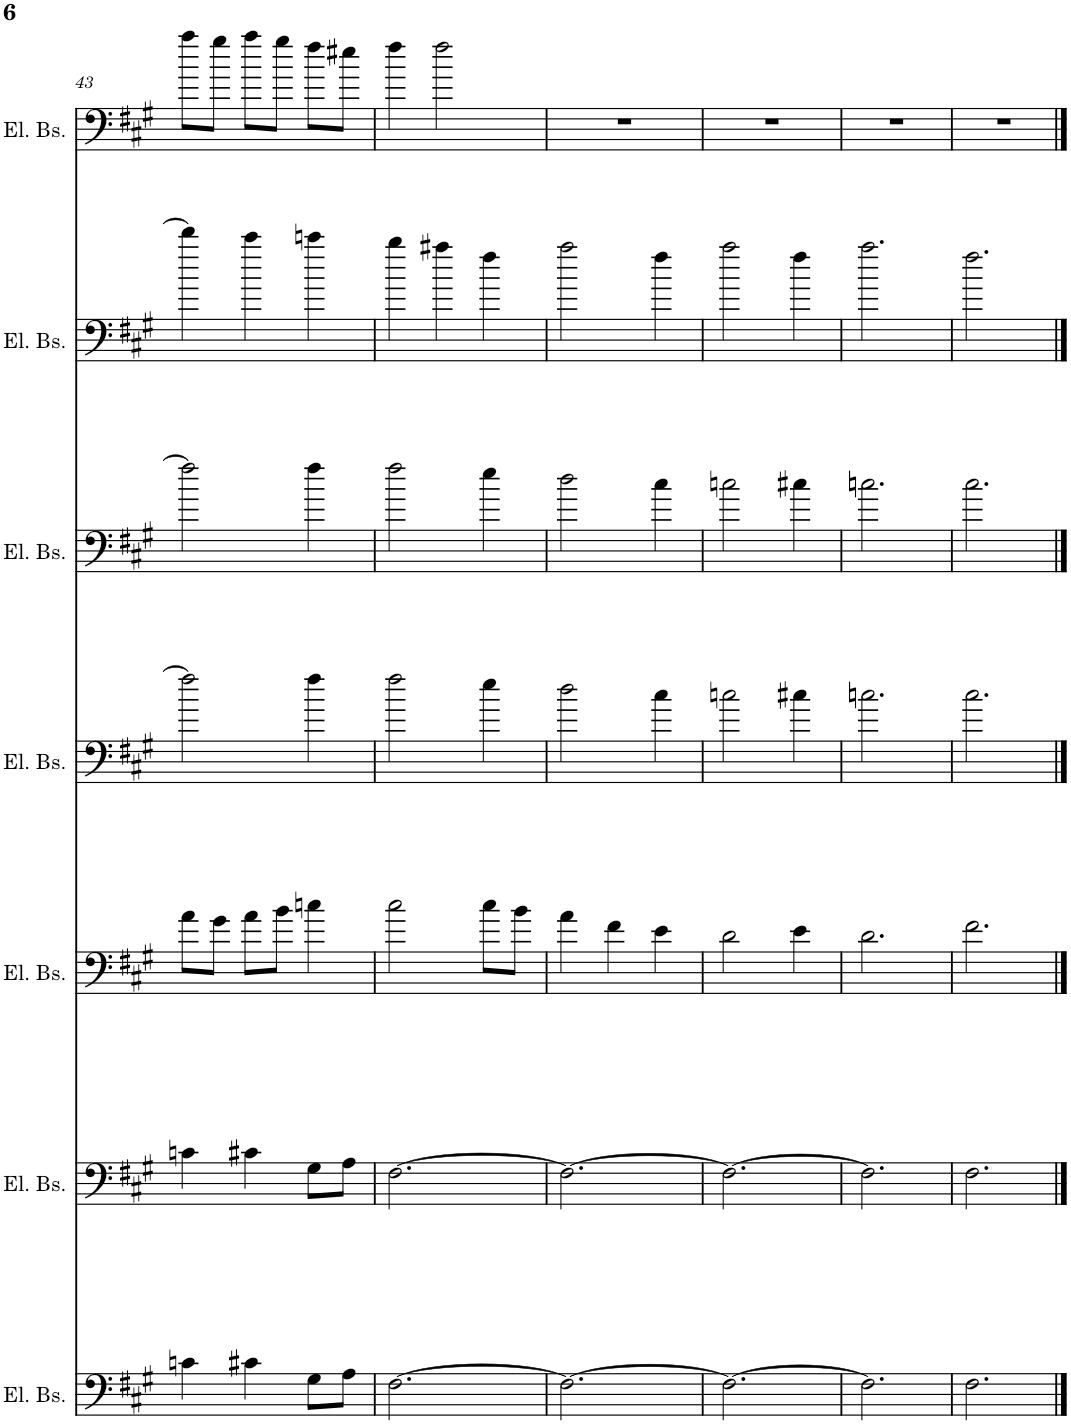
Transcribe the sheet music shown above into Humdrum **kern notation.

**kern	**kern	**kern	**kern	**kern	**kern	**kern
*part7	*part6	*part5	*part4	*part3	*part2	*part1
*staff7	*staff6	*staff5	*staff4	*staff3	*staff2	*staff1
*I"5-snarige elektrische bas	*I"5-snarige elektrische bas	*I"5-snarige elektrische bas	*I"6-snarige elektrische bas	*I"6-snarige elektrische bas	*I"6-snarige elektrische bas	*I"6-snarige elektrische bas
*I'El. Bs.	*I'El. Bs.	*I'El. Bs.	*I'El. Bs.	*I'El. Bs.	*I'El. Bs.	*I'El. Bs.
!!LO:PB:g=z
*clefF4	*clefF4	*clefF4	*clefF4	*clefF4	*clefF4	*clefF4
*Trd7c12	*Trd7c12	*Trd7c12	*Trd7c12	*Trd7c12	*Trd7c12	*Trd7c12
*k[f#c#g#]	*k[f#c#g#]	*k[f#c#g#]	*k[f#c#g#]	*k[f#c#g#]	*k[f#c#g#]	*k[f#c#g#]
*M3/4	*M3/4	*M3/4	*M3/4	*M3/4	*M3/4	*M3/4
=43	=43	=43	=43	=43	=43	=43
4cn\	4cn\	8a\L	2ff#\]	2ff#\]	4ddd\]	8aa\L
.	.	8g#\J	.	.	.	8gg#\J
4c#X\	4c#X\	8a\L	.	.	4ccc#\	8aa\L
.	.	8b\J	.	.	.	8gg#\J
8G#\L	8G#\L	4ccn\	4ff#\	4ff#\	4cccn\	8ff#\L
8A\J	8A\J	.	.	.	.	8ee#X\J
=44	=44	=44	=44	=44	=44	=44
[2.F#\	[2.F#\	2cc#\	2ff#\	2ff#\	4bb\	4ff#\
.	.	.	.	.	4aa#X\	2ff#\
.	.	8cc#\L	4ee\	4ee\	4ff#\	.
.	.	8b\J	.	.	.	.
=45	=45	=45	=45	=45	=45	=45
2.F#\_	2.F#\_	4a\	2dd\	2dd\	2aa\	2.r
.	.	4f#\	.	.	.	.
.	.	4e\	4cc#\	4cc#\	4ff#\	.
=46	=46	=46	=46	=46	=46	=46
2.F#\_	2.F#\_	2d\	2ccn\	2ccn\	2aa\	2.r
.	.	4e\	4cc#X\	4cc#X\	4ff#\	.
=47	=47	=47	=47	=47	=47	=47
2.F#\]	2.F#\]	2.d\	2.ccn\	2.ccn\	2.aa\	2.r
=48	=48	=48	=48	=48	=48	=48
2.F#\	2.F#\	2.f#\	2.cc#\	2.cc#\	2.ff#\	2.r
==	==	==	==	==	==	==
*-	*-	*-	*-	*-	*-	*-
